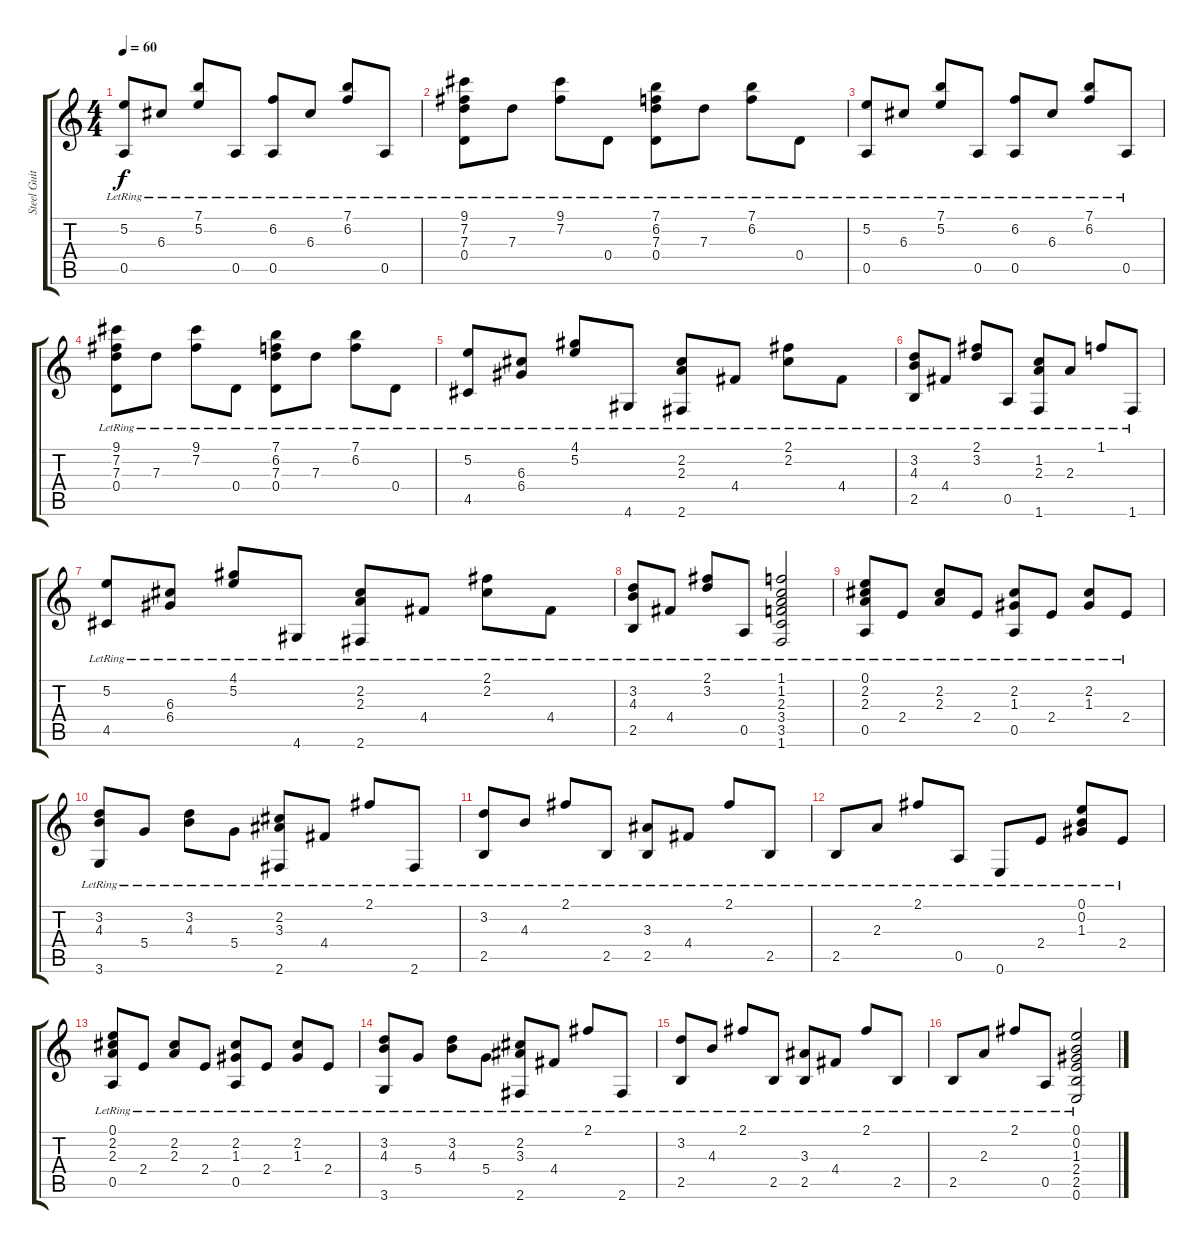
\track ("Steel Guitar" "Steel Guit") {instrument acousticguitarsteel}
\staff {score tabs}
\tuning (E4 B3 G3 D3 A2 E2) {hide}
\ts (4 4)
\tempo 60
\clef g2
\ks c
(5.2{lr} 0.5{lr}).8{dy f} 6.3{lr}.8 (7.1{lr} 5.2{lr}).8 0.5{lr}.8 (6.2{lr} 0.5{lr}).8 6.3{lr}.8 (7.1{lr} 6.2{lr}).8 0.5{lr}.8 |
(9.1{lr} 7.2{lr} 7.3{lr} 0.4{lr}).8 7.3{lr}.8 (9.1{lr} 7.2{lr}).8 0.4{lr}.8 (7.1{lr} 6.2{lr} 7.3{lr} 0.4{lr}).8 7.3{lr}.8 (7.1{lr} 6.2{lr}).8 0.4{lr}.8 |
(5.2{lr} 0.5{lr}).8 6.3{lr}.8 (7.1{lr} 5.2{lr}).8 0.5{lr}.8 (6.2{lr} 0.5{lr}).8 6.3{lr}.8 (7.1{lr} 6.2{lr}).8 0.5{lr}.8 |
(9.1{lr} 7.2{lr} 7.3{lr} 0.4{lr}).8 7.3{lr}.8 (9.1{lr} 7.2{lr}).8 0.4{lr}.8 (7.1{lr} 6.2{lr} 7.3{lr} 0.4{lr}).8 7.3{lr}.8 (7.1{lr} 6.2{lr}).8 0.4{lr}.8 |
(5.2{lr} 4.5{lr}).8 (6.3{lr} 6.4{lr}).8 (4.1{lr} 5.2{lr}).8 4.6{lr}.8 (2.2{lr} 2.3{lr} 2.6{lr}).8 4.4{lr}.8 (2.1{lr} 2.2{lr}).8 4.4{lr}.8 |
(3.2{lr} 4.3{lr} 2.5{lr}).8 4.4{lr}.8 (2.1{lr} 3.2{lr}).8 0.5{lr}.8 (1.2{lr} 2.3{lr} 1.6{lr}).8 2.3{lr}.8 1.1{lr}.8 1.6{lr}.8 |
(5.2{lr} 4.5{lr}).8 (6.3{lr} 6.4{lr}).8 (4.1{lr} 5.2{lr}).8 4.6{lr}.8 (2.2{lr} 2.3{lr} 2.6{lr}).8 4.4{lr}.8 (2.1{lr} 2.2{lr}).8 4.4{lr}.8 |
(3.2{lr} 4.3{lr} 2.5{lr}).8 4.4{lr}.8 (2.1{lr} 3.2{lr}).8 0.5{lr}.8 (1.1{lr} 1.2{lr} 2.3{lr} 3.4{lr} 3.5{lr} 1.6{lr}).2 |
(0.1{lr} 2.2{lr} 2.3{lr} 0.5{lr}).8 2.4{lr}.8 (2.2{lr} 2.3{lr}).8 2.4{lr}.8 (2.2{lr} 1.3{lr} 0.5{lr}).8 2.4{lr}.8 (2.2{lr} 1.3{lr}).8 2.4{lr}.8 |
(3.2{lr} 4.3{lr} 3.6{lr}).8 5.4{lr}.8 (3.2{lr} 4.3{lr}).8 5.4{lr}.8 (2.2{lr} 3.3{lr} 2.6{lr}).8 4.4{lr}.8 2.1{lr}.8 2.6{lr}.8 |
(3.2{lr} 2.5{lr}).8 4.3{lr}.8 2.1{lr}.8 2.5{lr}.8 (3.3{lr} 2.5{lr}).8 4.4{lr}.8 2.1{lr}.8 2.5{lr}.8 |
2.5{lr}.8 2.3{lr}.8 2.1{lr}.8 0.5{lr}.8 0.6{lr}.8 2.4{lr}.8 (0.1{lr} 0.2{lr} 1.3{lr}).8 2.4{lr}.8 |
(0.1{lr} 2.2{lr} 2.3{lr} 0.5{lr}).8 2.4{lr}.8 (2.2{lr} 2.3{lr}).8 2.4{lr}.8 (2.2{lr} 1.3{lr} 0.5{lr}).8 2.4{lr}.8 (2.2{lr} 1.3{lr}).8 2.4{lr}.8 |
(3.2{lr} 4.3{lr} 3.6{lr}).8 5.4{lr}.8 (3.2{lr} 4.3{lr}).8 5.4{lr}.8 (2.2{lr} 3.3{lr} 2.6{lr}).8 4.4{lr}.8 2.1{lr}.8 2.6{lr}.8 |
(3.2{lr} 2.5{lr}).8 4.3{lr}.8 2.1{lr}.8 2.5{lr}.8 (3.3{lr} 2.5{lr}).8 4.4{lr}.8 2.1{lr}.8 2.5{lr}.8 |
2.5{lr}.8 2.3{lr}.8 2.1{lr}.8 0.5{lr}.8 (0.1{lr} 0.2{lr} 1.3{lr} 2.4{lr} 2.5{lr} 0.6{lr}).2
